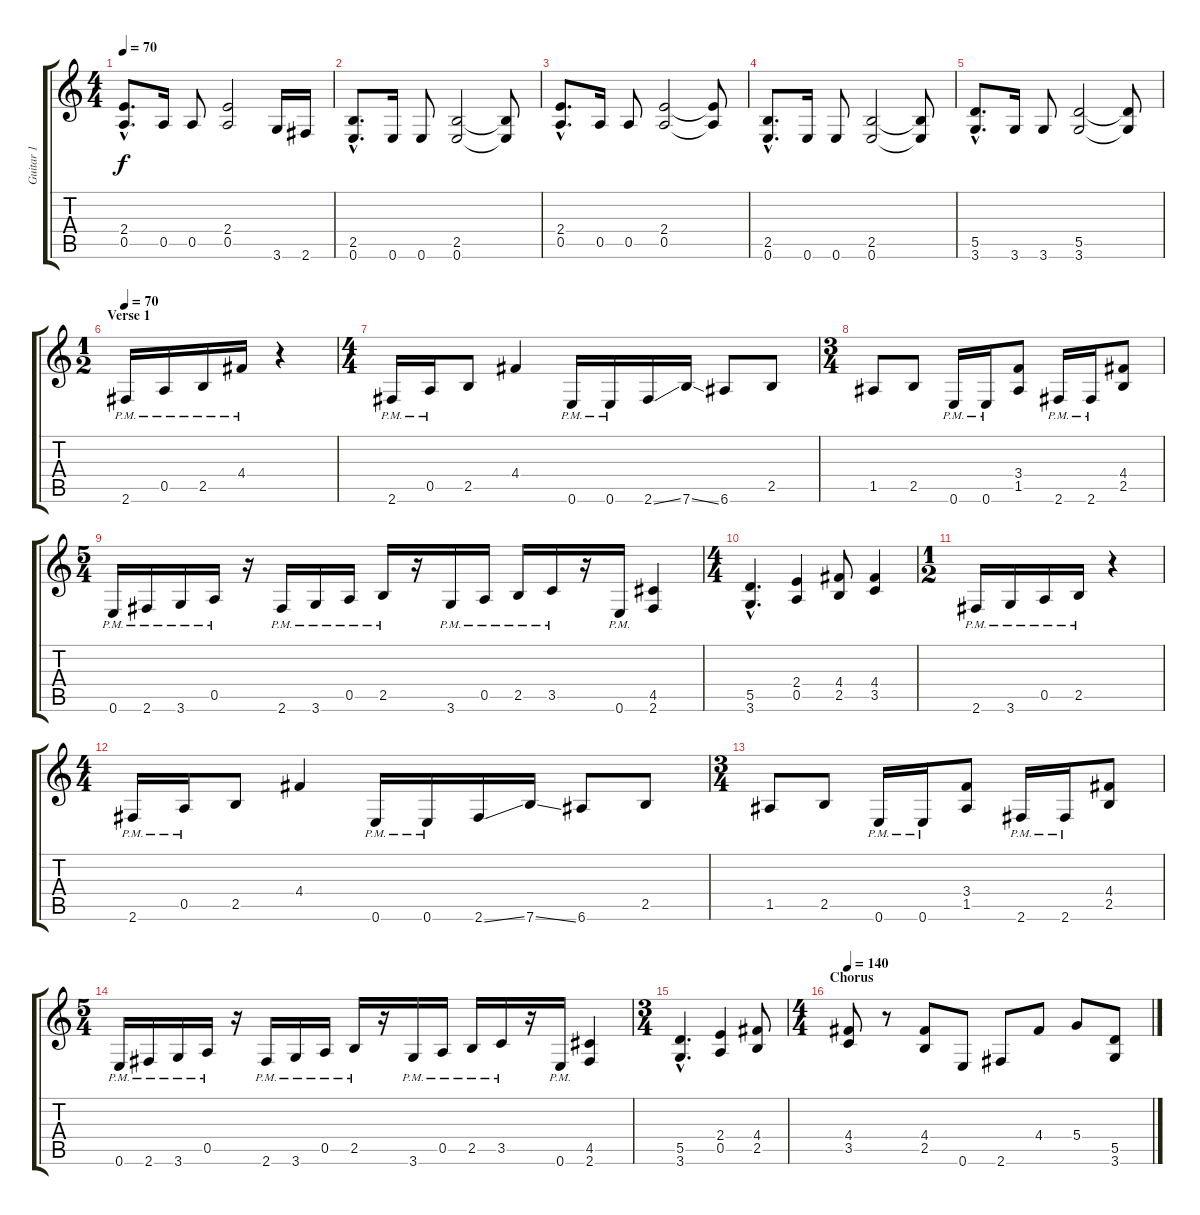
\track ("Guitar 1" "Guitar 1") {instrument distortionguitar}
\staff {score tabs}
\tuning (E4 B3 G3 D3 A2 E2) {hide}
\ts (4 4)
\tempo 70
\clef g2
\ks c
(2.4{hac} 0.5{hac}).8{d dy f} 0.5.16 0.5.8 (2.4 0.5).2 3.6.16 2.6.16 |
(2.5{hac} 0.6{hac}).8{d} 0.6.16 0.6.8 (2.5 0.6).2 (2.5{t} 0.6{t}).8 |
(2.4{hac} 0.5{hac}).8{d} 0.5.16 0.5.8 (2.4 0.5).2 (2.4{t} 0.5{t}).8 |
(2.5{hac} 0.6{hac}).8{d} 0.6.16 0.6.8 (2.5 0.6).2 (2.5{t} 0.6{t}).8 |
(5.5{hac} 3.6{hac}).8{d} 3.6.16 3.6.8 (5.5 3.6).2 (5.5{t} 3.6{t}).8 |
\ts (1 2)
\section ("" "Verse 1")
\tempo 70
2.6{pm}.16 0.5{pm}.16 2.5{pm}.16 4.4{pm}.16 r.4 |
\ts (4 4)
2.6{pm}.16 0.5{pm}.16 2.5.8 4.4.4 0.6{pm}.16 0.6{pm}.16 2.6{ss}.16 7.6{ss}.16 6.6.8 2.5.8 |
\ts (3 4)
1.5.8 2.5.8 0.6{pm}.16 0.6{pm}.16 (3.4 1.5).8 2.6{pm}.16 2.6{pm}.16 (4.4 2.5).8 |
\ts (5 4)
0.6{pm}.16 2.6{pm}.16 3.6{pm}.16 0.5{pm}.16 r.16 2.6{pm}.16 3.6{pm}.16 0.5{pm}.16 2.5{pm}.16 r.16 3.6{pm}.16 0.5{pm}.16 2.5{pm}.16 3.5{pm}.16 r.16 0.6{pm}.16 (4.5 2.6).4 |
\ts (4 4)
(5.5{hac} 3.6{hac}).4{d} (2.4 0.5).4 (4.4 2.5).8 (4.4 3.5).4 |
\ts (1 2)
2.6{pm}.16 3.6{pm}.16 0.5{pm}.16 2.5{pm}.16 r.4 |
\ts (4 4)
2.6{pm}.16 0.5{pm}.16 2.5.8 4.4.4 0.6{pm}.16 0.6{pm}.16 2.6{ss}.16 7.6{ss}.16 6.6.8 2.5.8 |
\ts (3 4)
1.5.8 2.5.8 0.6{pm}.16 0.6{pm}.16 (3.4 1.5).8 2.6{pm}.16 2.6{pm}.16 (4.4 2.5).8 |
\ts (5 4)
0.6{pm}.16 2.6{pm}.16 3.6{pm}.16 0.5{pm}.16 r.16 2.6{pm}.16 3.6{pm}.16 0.5{pm}.16 2.5{pm}.16 r.16 3.6{pm}.16 0.5{pm}.16 2.5{pm}.16 3.5{pm}.16 r.16 0.6{pm}.16 (4.5 2.6).4 |
\ts (3 4)
(5.5{hac} 3.6{hac}).4{d} (2.4 0.5).4 (4.4 2.5).8 |
\ts (4 4)
\section ("" "Chorus")
\tempo 140
(4.4 3.5).8 r.8 (4.4 2.5).8 0.6.8 2.6.8 4.4.8 5.4.8 (5.5 3.6).8
